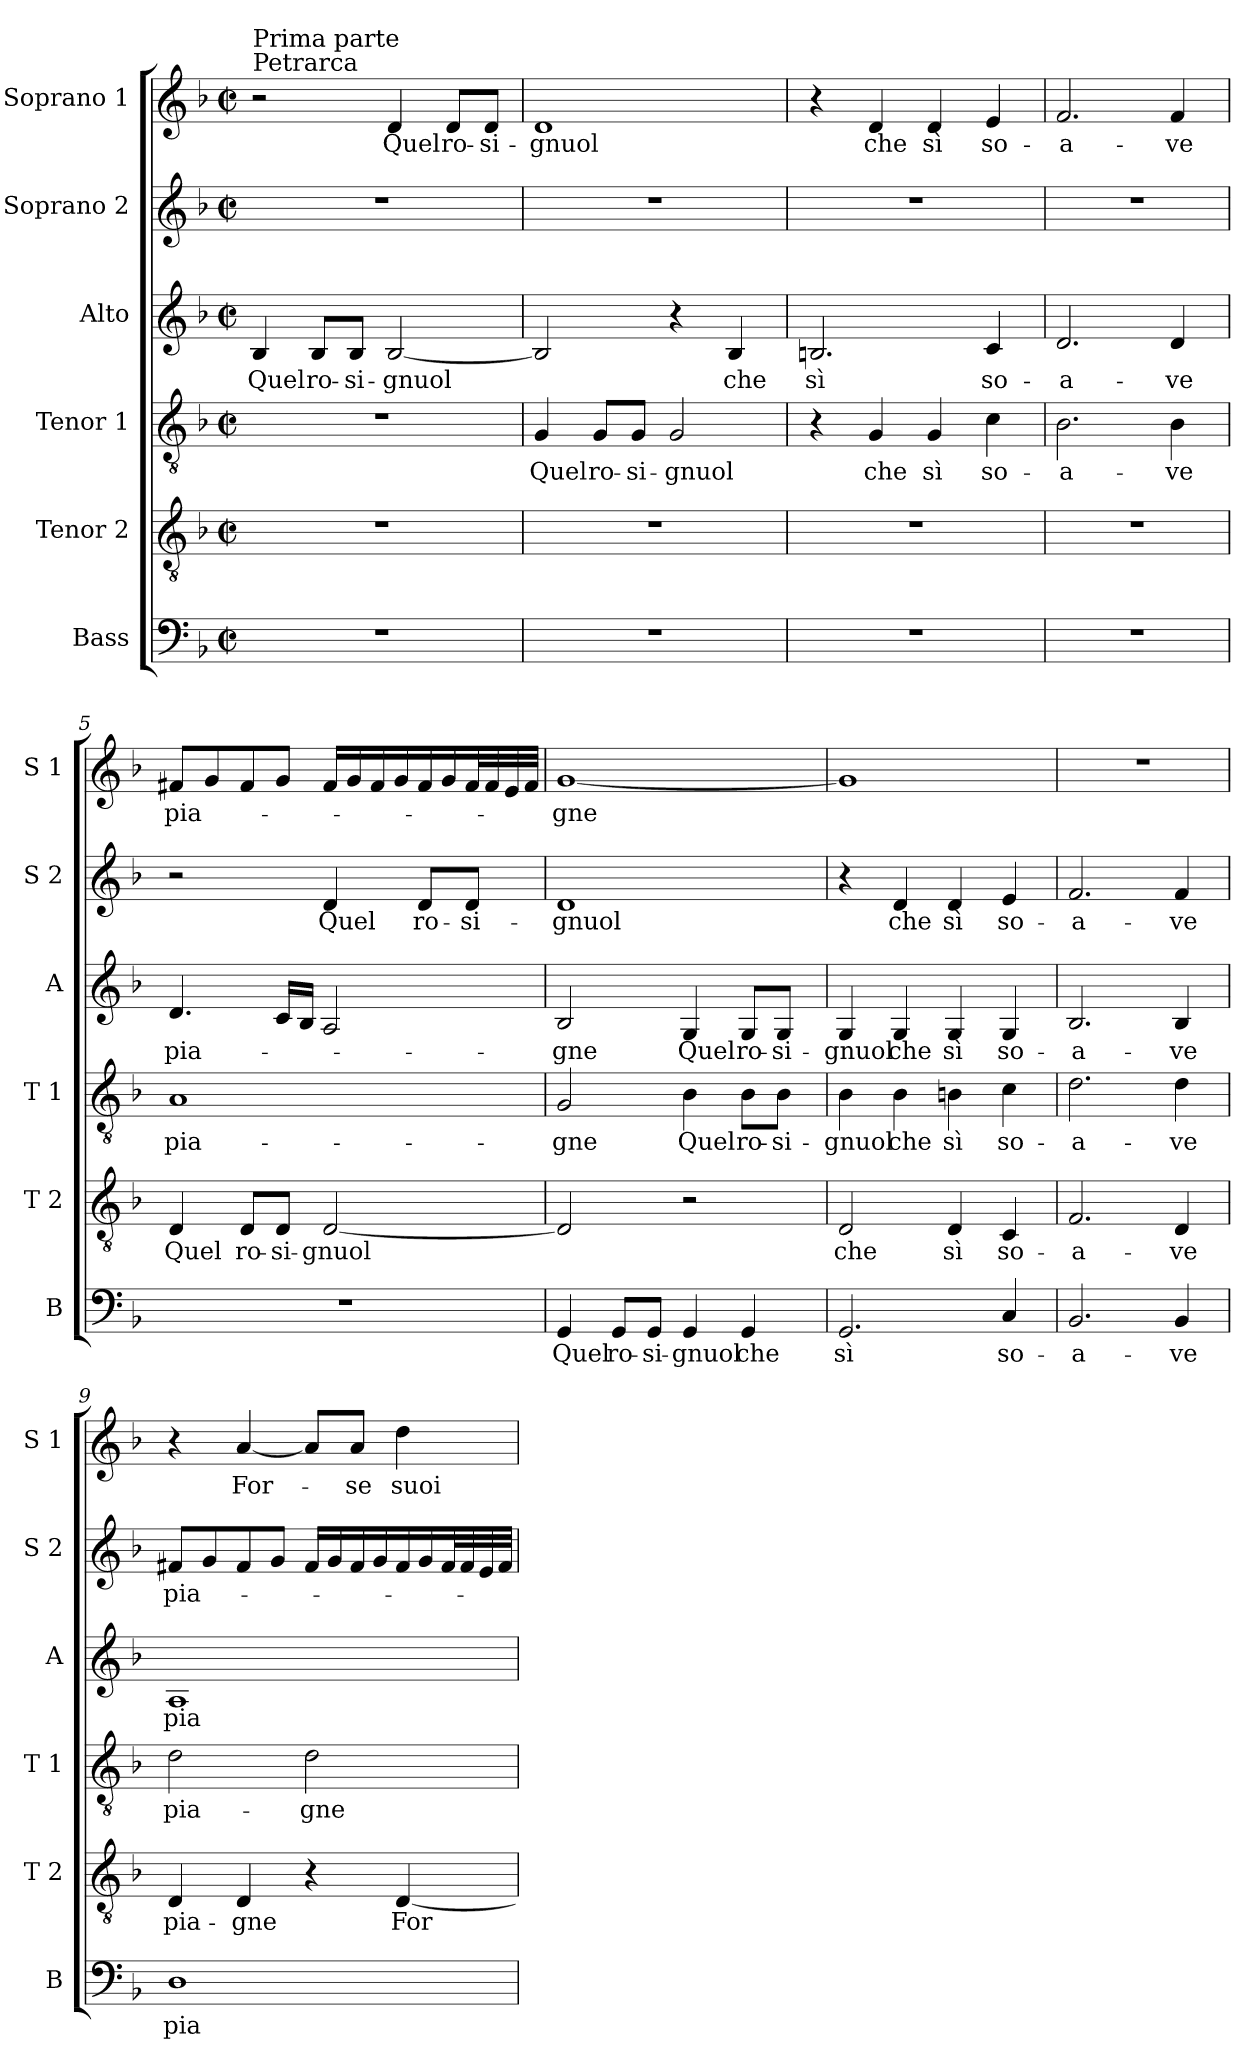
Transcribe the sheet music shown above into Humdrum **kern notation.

**kern	**text	**kern	**text	**kern	**text	**kern	**text	**kern	**text	**kern	**text
*part6	*part6	*part5	*part5	*part4	*part4	*part3	*part3	*part2	*part2	*part1	*part1
*staff6	*staff6	*staff5	*staff5	*staff4	*staff4	*staff3	*staff3	*staff2	*staff2	*staff1	*staff1
*I"Bass	*	*I"Tenor 2	*	*I"Tenor 1	*	*I"Alto	*	*I"Soprano 2	*	*I"Soprano 1	*
*I'B	*	*I'T 2	*	*I'T 1	*	*I'A	*	*I'S 2	*	*I'S 1	*
*clefF4	*	*clefGv2	*	*clefGv2	*	*clefG2	*	*clefG2	*	*clefG2	*
*k[b-]	*	*k[b-]	*	*k[b-]	*	*k[b-]	*	*k[b-]	*	*k[b-]	*
*F:	*	*F:	*	*F:	*	*F:	*	*F:	*	*F:	*
*M2/2	*	*M2/2	*	*M2/2	*	*M2/2	*	*M2/2	*	*M2/2	*
*met(c|)	*	*met(c|)	*	*met(c|)	*	*met(c|)	*	*met(c|)	*	*met(c|)	*
=1	=1	=1	=1	=1	=1	=1	=1	=1	=1	=1	=1
!	!	!	!	!	!	!	!	!	!	!LO:TX:a:t=Petrarca	!
!	!	!	!	!	!	!	!	!	!	!LO:TX:a:t=Prima parte	!
1r	.	1r	.	1r	.	4B-/	Quel	1r	.	2r	.
.	.	.	.	.	.	8B-/L	ro-	.	.	.	.
.	.	.	.	.	.	8B-/J	-si-	.	.	.	.
.	.	.	.	.	.	[2B-/	-gnuol	.	.	4d/	Quel
.	.	.	.	.	.	.	.	.	.	8d/L	ro-
.	.	.	.	.	.	.	.	.	.	8d/J	-si-
=2	=2	=2	=2	=2	=2	=2	=2	=2	=2	=2	=2
1r	.	1r	.	4G/	Quel	2B-/]	.	1r	.	1d	-gnuol
.	.	.	.	8G/L	ro-	.	.	.	.	.	.
.	.	.	.	8G/J	-si-	.	.	.	.	.	.
.	.	.	.	2G/	-gnuol	4r	.	.	.	.	.
.	.	.	.	.	.	4B-/	che	.	.	.	.
=3	=3	=3	=3	=3	=3	=3	=3	=3	=3	=3	=3
1r	.	1r	.	4r	.	2.Bn/	sì	1r	.	4r	.
.	.	.	.	4G/	che	.	.	.	.	4d/	che
.	.	.	.	4G/	sì	.	.	.	.	4d/	sì
.	.	.	.	4c\	so-	4c/	so-	.	.	4e/	so-
=4	=4	=4	=4	=4	=4	=4	=4	=4	=4	=4	=4
1r	.	1r	.	2.B-\	-a-	2.d/	-a-	1r	.	2.f/	-a-
.	.	.	.	4B-\	-ve	4d/	-ve	.	.	4f/	-ve
!!LO:LB:g=z
=5	=5	=5	=5	=5	=5	=5	=5	=5	=5	=5	=5
1r	.	4D/	Quel	1A	pia-	4.d/	pia-	2r	.	8f#X/L	pia-
.	.	.	.	.	.	.	.	.	.	8g/	.
.	.	8D/L	ro-	.	.	.	.	.	.	8f#/	.
.	.	8D/J	-si-	.	.	16c/LL	.	.	.	8g/J	.
.	.	.	.	.	.	16B-/JJ	.	.	.	.	.
.	.	[2D/	-gnuol	.	.	2A/	.	4d/	Quel	16f#/LL	.
.	.	.	.	.	.	.	.	.	.	16g/	.
.	.	.	.	.	.	.	.	.	.	16f#/	.
.	.	.	.	.	.	.	.	.	.	16g/	.
.	.	.	.	.	.	.	.	8d/L	ro-	16f#/	.
.	.	.	.	.	.	.	.	.	.	16g/	.
.	.	.	.	.	.	.	.	8d/J	-si-	32f#/L	.
.	.	.	.	.	.	.	.	.	.	32f#/	.
.	.	.	.	.	.	.	.	.	.	32e/	.
.	.	.	.	.	.	.	.	.	.	32f#/JJJ	.
=6	=6	=6	=6	=6	=6	=6	=6	=6	=6	=6	=6
4GG/	Quel	2D/]	.	2G/	-gne	2B-/	-gne	1d	-gnuol	[1g	-gne
8GG/L	ro-	.	.	.	.	.	.	.	.	.	.
8GG/J	-si-	.	.	.	.	.	.	.	.	.	.
4GG/	-gnuol	2r	.	4B-\	Quel	4G/	Quel	.	.	.	.
4GG/	che	.	.	8B-\L	ro-	8G/L	ro-	.	.	.	.
.	.	.	.	8B-\J	-si-	8G/J	-si-	.	.	.	.
=7	=7	=7	=7	=7	=7	=7	=7	=7	=7	=7	=7
2.GG/	sì	2D/	che	4B-\	-gnuol	4G/	-gnuol	4r	.	1g]	.
.	.	.	.	4B-\	che	4G/	che	4d/	che	.	.
.	.	4D/	sì	4Bn\	sì	4G/	sì	4d/	sì	.	.
4C/	so-	4C/	so-	4c\	so-	4G/	so-	4e/	so-	.	.
=8	=8	=8	=8	=8	=8	=8	=8	=8	=8	=8	=8
2.BB-/	-a-	2.F/	-a-	2.d\	-a-	2.B-/	-a-	2.f/	-a-	1r	.
4BB-/	-ve	4D/	-ve	4d\	-ve	4B-/	-ve	4f/	-ve	.	.
!!LO:PB:g=z
=9	=9	=9	=9	=9	=9	=9	=9	=9	=9	=9	=9
1D	pia-	4D/	pia-	2d\	pia-	1A	pia-	8f#X/L	pia-	4r	.
.	.	.	.	.	.	.	.	8g/	.	.	.
.	.	4D/	-gne	.	.	.	.	8f#/	.	[4a/	For-
.	.	.	.	.	.	.	.	8g/J	.	.	.
.	.	4r	.	2d\	-gne	.	.	16f#/LL	.	8a/L]	.
.	.	.	.	.	.	.	.	16g/	.	.	.
.	.	.	.	.	.	.	.	16f#/	.	8a/J	-se
.	.	.	.	.	.	.	.	16g/	.	.	.
.	.	[4D/	For-	.	.	.	.	16f#/	.	4dd\	suoi
.	.	.	.	.	.	.	.	16g/	.	.	.
.	.	.	.	.	.	.	.	32f#/L	.	.	.
.	.	.	.	.	.	.	.	32f#/	.	.	.
.	.	.	.	.	.	.	.	32e/	.	.	.
.	.	.	.	.	.	.	.	32f#/JJJ	.	.	.
=	=	=	=	=	=	=	=	=	=	=	=
*-	*-	*-	*-	*-	*-	*-	*-	*-	*-	*-	*-
